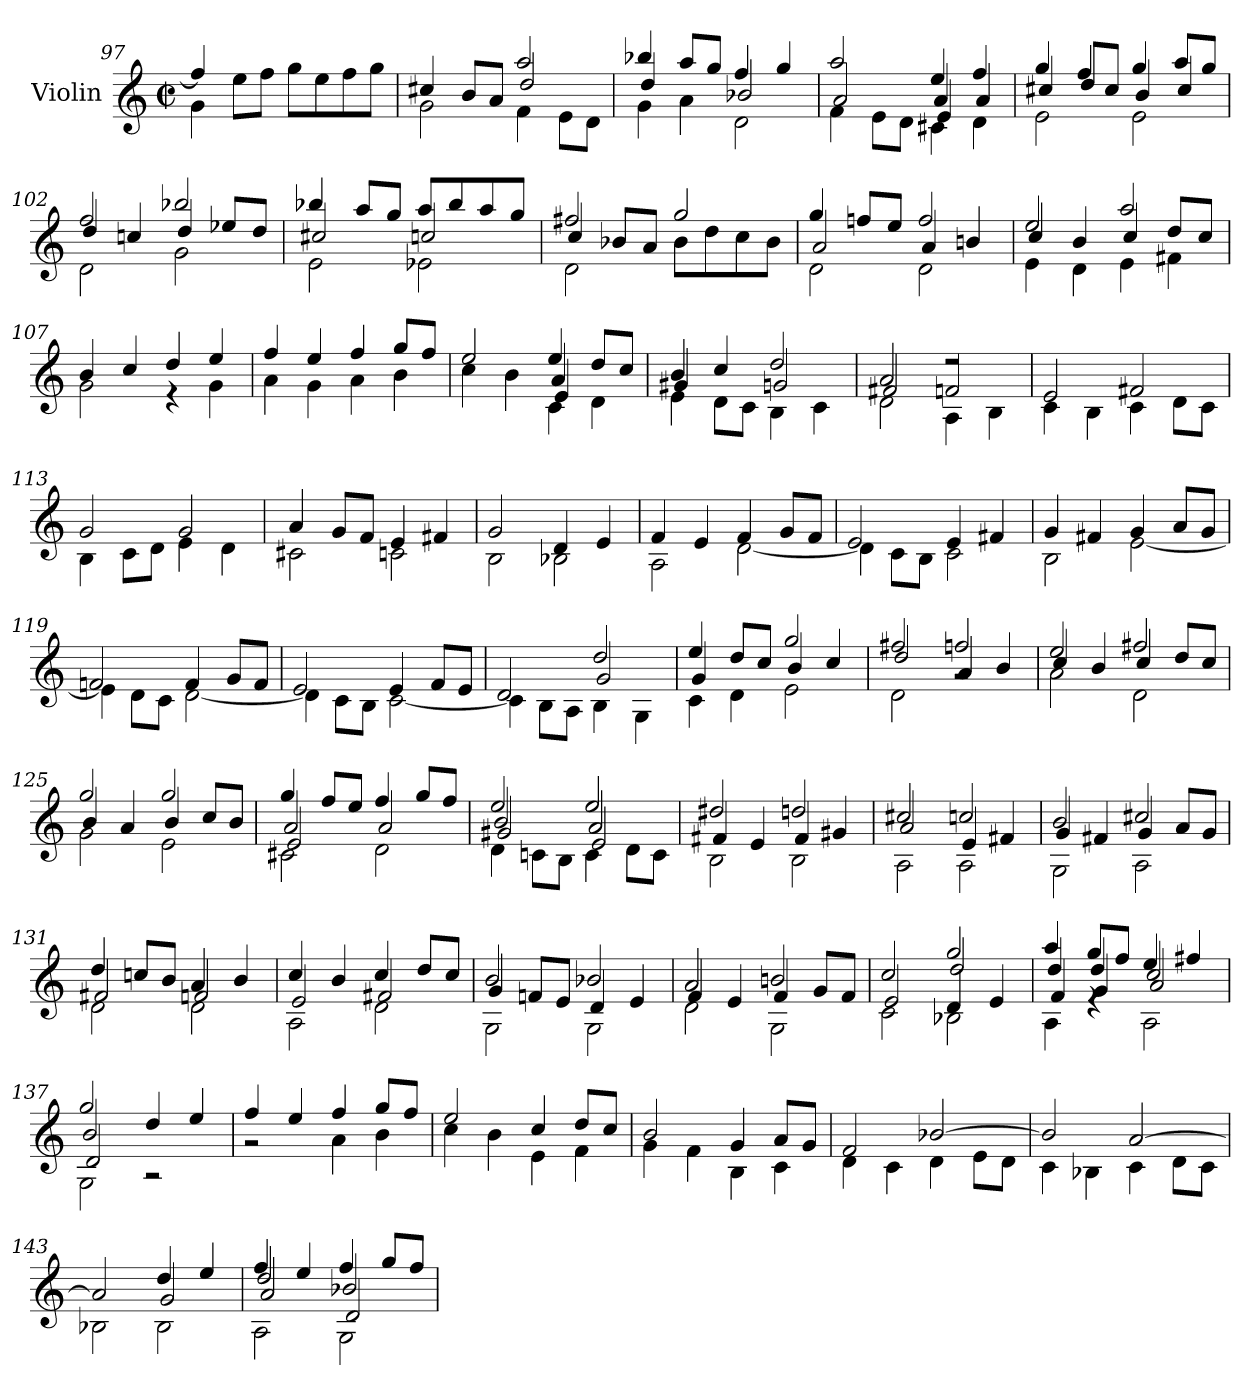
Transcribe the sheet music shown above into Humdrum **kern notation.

**kern
*part1
*staff1
*I"Violin
*I'Vln.
*clefG2
*k[]
*M2/2
*met(c|)
=97
*^
4ff/]	4g\
8ee\L	4ryy
8ff\J	.
8gg\L	2ryy
8ee\	.
8ff\	.
8gg\J	.
=98	=98
*	*^
4cc#X/	2g\	2ryy
8b/L	.	.
8a/J	.	.
2aa/	4f\	2dd/
.	8e\L	.
.	8d\J	.
=99	=99	=99
4bb-X/	4g\	4dd/
8aa/L	4a\	4ryy
8gg/J	.	.
4ff/	2d\	2b-X/
4gg/	.	.
=100	=100	=100
*	*	*^
2aa/	4f\	2a/	2ryy
.	8e\L	.	.
.	8d\J	.	.
4ee/	4c#X\	4a/	4e/
4ff/	4d\	4a/	4ryy
*	*	*v	*v
=101	=101	=101
4gg/	2e\	4cc#X/
4ff/	.	8dd/L
.	.	8cc#/J
4gg/	2e\	4b/
8aa/L	.	4cc#/
8gg/J	.	.
!!LO:LB:g=z	!!	!!
=102	=102	=102
2ff/	2d\	4dd/
.	.	4ccn/
2bb-X/	2g\	4dd/
.	.	8ee-X/L
.	.	8dd/J
=103	=103	=103
4bb-X/	2e\	2cc#X/
8aa/L	.	.
8gg/J	.	.
8aa/L	2e-X\	2ccn/
8bb-/	.	.
8aa/	.	.
8gg/J	.	.
=104	=104	=104
2ff#X/	2d\	4cc/
.	.	8b-X/L
.	.	8a/J
2gg/	8b-\L	2ryy
.	8dd\	.
.	8cc\	.
.	8b-\J	.
=105	=105	=105
4gg/	2d\	2a/
8ffn/L	.	.
8ee/J	.	.
2ff/	2d\	4a/
.	.	4bn/
=106	=106	=106
2ee/	4e\	4cc/
.	4d\	4b/
2aa/	4e\	4cc/
.	4f#X\	8dd/L
.	.	8cc/J
*	*v	*v
=107	=107
4b/	2g\
4cc/	.
4dd/	4r
4ee/	4g\
=108	=108
4ff/	4a\
4ee/	4g\
4ff/	4a\
8gg/L	4b\
8ff/J	.
!!LO:LB:g=z	!!
=109	=109
*^	*^
2ee/	4cc\	2ryy	2ryy
.	4b\	.	.
4ee/	4c\	4a/	4e/
8dd/L	4d\	4ryy	4ryy
8cc/J	.	.	.
*	*	*v	*v
=110	=110	=110
4b/	4e\	4g#X/
4cc/	8d\L	4ryy
.	8c\J	.
2dd/	4B\	2gn/
.	4c\	.
=111	=111	=111
2a/	2d\	2f#X/
2rdd	4A\	2fn/
.	4B\	.
*	*v	*v
=112	=112
2e/	4c\
.	4B\
2f#X/	4c\
.	8d\L
.	8c\J
=113	=113
2g/	4B\
.	8c\L
.	8d\J
2g/	4e\
.	4d\
=114	=114
4a/	2c#X\
8g/L	.
8f/J	.
4e/	2cn\
4f#X/	.
=115	=115
2g/	2B\
4d/	2B-X\
4e/	.
=116	=116
4f/	2A\
4e/	.
4f/	[2d\
8g/L	.
8f/J	.
!!LO:LB:g=z	!!
=117	=117
2e/	4d\]
.	8c\L
.	8B\J
4e/	2c\
4f#X/	.
=118	=118
4g/	2B\
4f#X/	.
4g/	[2e\
8a/L	.
8g/J	.
=119	=119
2fn/	4e\]
.	8d\L
.	8c\J
4f/	[2d\
8g/L	.
8f/J	.
=120	=120
2e/	4d\]
.	8c\L
.	8B\J
4e/	[2c\
8f/L	.
8e/J	.
=121	=121
*	*^
2d/	4c\]	2ryy
.	8B\L	.
.	8A\J	.
2dd/	4B\	2g/
.	4G\	.
=122	=122	=122
4ee/	4c\	4g/
8dd/L	4d\	4ryy
8cc/J	.	.
2gg/	2e\	4b/
.	.	4cc/
=123	=123	=123
2ff#X/	2d\	2dd/
2ffn/	2rg	4a/
.	.	4b/
!!LO:LB:g=z	!!	!!
=124	=124	=124
2ee/	2a\	4cc/
.	.	4b/
2ff#X/	2d\	4cc/
.	.	8dd/L
.	.	8cc/J
=125	=125	=125
2gg/	2g\	4b/
.	.	4a/
2gg/	2e\	4b/
.	.	8cc/L
.	.	8b/J
=126	=126	=126
*	*	*^
4gg/	2c#X\	2a/	2e/
8ff/L	.	.	.
8ee/J	.	.	.
4ff/	2d\	2a/	2ryy
8gg/L	.	.	.
8ff/J	.	.	.
=127	=127	=127	=127
2ee/	4d\	2b/	2g#X/
.	8cn\L	.	.
.	8B\J	.	.
2ee/	4c\	2a/	2e/
.	8d\L	.	.
.	8c\J	.	.
*	*	*v	*v
=128	=128	=128
2dd#X/	2B\	4f#X/
.	.	4e/
2ddn/	2B\	4f#/
.	.	4g#X/
=129	=129	=129
2cc#X/	2A\	2a/
2ccn/	2A\	4e/
.	.	4f#X/
=130	=130	=130
2b/	2G\	4g/
.	.	4f#X/
2cc#X/	2A\	4g/
.	.	8a/L
.	.	8g/J
!!LO:LB:g=z	!!	!!
=131	=131	=131
4dd/	2d\	2f#X/
8ccn/L	.	.
8b/J	.	.
4a/	2d\	2fn/
4b/	.	.
=132	=132	=132
4cc/	2A\	2e/
4b/	.	.
4cc/	2d\	2f#X/
8dd/L	.	.
8cc/J	.	.
=133	=133	=133
2b/	2G\	4g/
.	.	8fn/L
.	.	8e/J
2b-X/	2G\	4d/
.	.	4e/
=134	=134	=134
2a/	2d\	4f/
.	.	4e/
2bn/	2G\	4f/
.	.	8g/L
.	.	8f/J
=135	=135	=135
*	*	*^
2cc/	2c\	2e/	2ryy
2gg/	2B-X\	4d/	2dd/
.	.	4e/	.
=136	=136	=136	=136
4aa/	4A\	4dd/	4f/
8gg/L	4re	4dd/	4g/
8ff/J	.	.	.
4ee/	2A\	2cc/	2a/
4ff#X/	.	.	.
=137	=137	=137	=137
2gg/	2G\	2b/	2d/
4dd/	2r	2ryy	2ryy
4ee/	.	.	.
*	*v	*v	*v
=138	=138
4ff/	2r
4ee/	.
4ff/	4a\
8gg/L	4b\
8ff/J	.
!!LO:LB:g=z	!!
=139	=139
2ee/	4cc\
.	4b\
4cc/	4e\
8dd/L	4f\
8cc/J	.
=140	=140
2b/	4g\
.	4f\
4g/	4B\
8a/L	4c\
8g/J	.
=141	=141
2f/	4d\
.	4c\
[2b-X/	4d\
.	8e\L
.	8d\J
=142	=142
2b-/]	4c\
.	4B-X\
[2a/	4c\
.	8d\L
.	8c\J
=143	=143
*	*^
2a/]	2B-X\	2ryy
4dd/	2B-\	2g/
4ee/	.	.
=144	=144	=144
*	*	*^
4ff/	2A\	2dd/	2a/
4ee/	.	.	.
4ff/	2G\	2b-X/	2d/
8gg/L	.	.	.
8ff/J	.	.	.
*v	*v	*v	*v
=
*-
